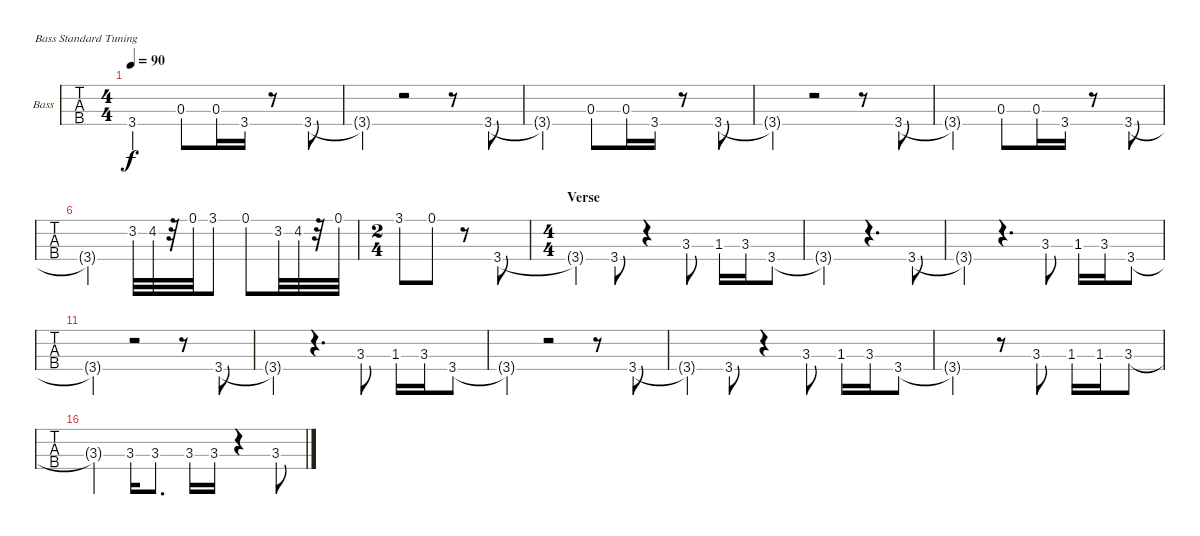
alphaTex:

\bracketExtendMode nobrackets
\firstSystemTrackNameOrientation horizontal
\otherSystemsTrackNameOrientation horizontal
\defaultBarNumberDisplay FirstOfSystem
\track ("Bass" "Bass") {instrument fretlessbass}
\staff {tabs}
\tuning (G2 D2 A1 E1)
\ts (4 4)
\tempo 90
\clef f4
\ks c
3.4{t}.2{dy f} 0.3.8 0.3.16 3.4.16 r.8 3.4.8 |
3.4{t}.4 r.2 r.8 3.4.8 |
3.4{t}.2 0.3.8 0.3.16 3.4.16 r.8 3.4.8 |
3.4{t}.4 r.2 r.8 3.4.8 |
3.4{t}.2 0.3.8 0.3.16 3.4.16 r.8 3.4.8 |
3.4{t}.2 3.2.32 4.2.32 r.32 0.1.32 3.1.8 0.1.8 3.2.32 4.2.32 r.32 0.1.32 |
\ts (2 4)
3.1.8 0.1.8 r.8 3.4.8 |
\ts (4 4)
\section ("" "Verse")
3.4{t}.4 3.4.8 r.4 3.3.8 1.3.16 3.3.16 3.4.8 |
3.4{t}.2 r.4{d} 3.4.8 |
3.4{t}.4 r.4{d} 3.3.8 1.3.16 3.3.16 3.4.8 |
3.4{t}.4 r.2 r.8 3.4.8 |
3.4{t}.4 r.4{d} 3.3.8 1.3.16 3.3.16 3.4.8 |
3.4{t}.4 r.2 r.8 3.4.8 |
3.4{t}.4 3.4.8 r.4 3.3.8 1.3.16 3.3.16 3.4.8 |
3.4{t}.2 r.8 3.3.8 1.3.16 1.3.16 3.3.8 |
3.3{t}.4 3.3.16 3.3.8{d} 3.3.16 3.3.16 r.4 3.3.8
